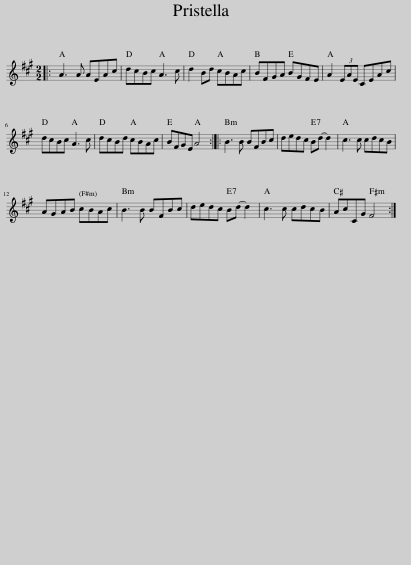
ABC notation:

X:1
L:1/8
M:2/2
I:linebreak $
K:A
V:1 treble
V:1
|: A3 A AEAc | dcBc A3 c | d2 Bd cBAc | BFGA BGFE | A2 (3EAE CEAc |$ %5
 dcBc A3 c | dcBd cBAc | BFGE A4 :: B3 B BFBc | dedc Bd- d2 | %10
 c3 c cdcB |$ AGAB cBAc | B3 B BFBc | dedc Bd- d2 | c3 c cdcB | %15
 AcCG F4 :| %16
